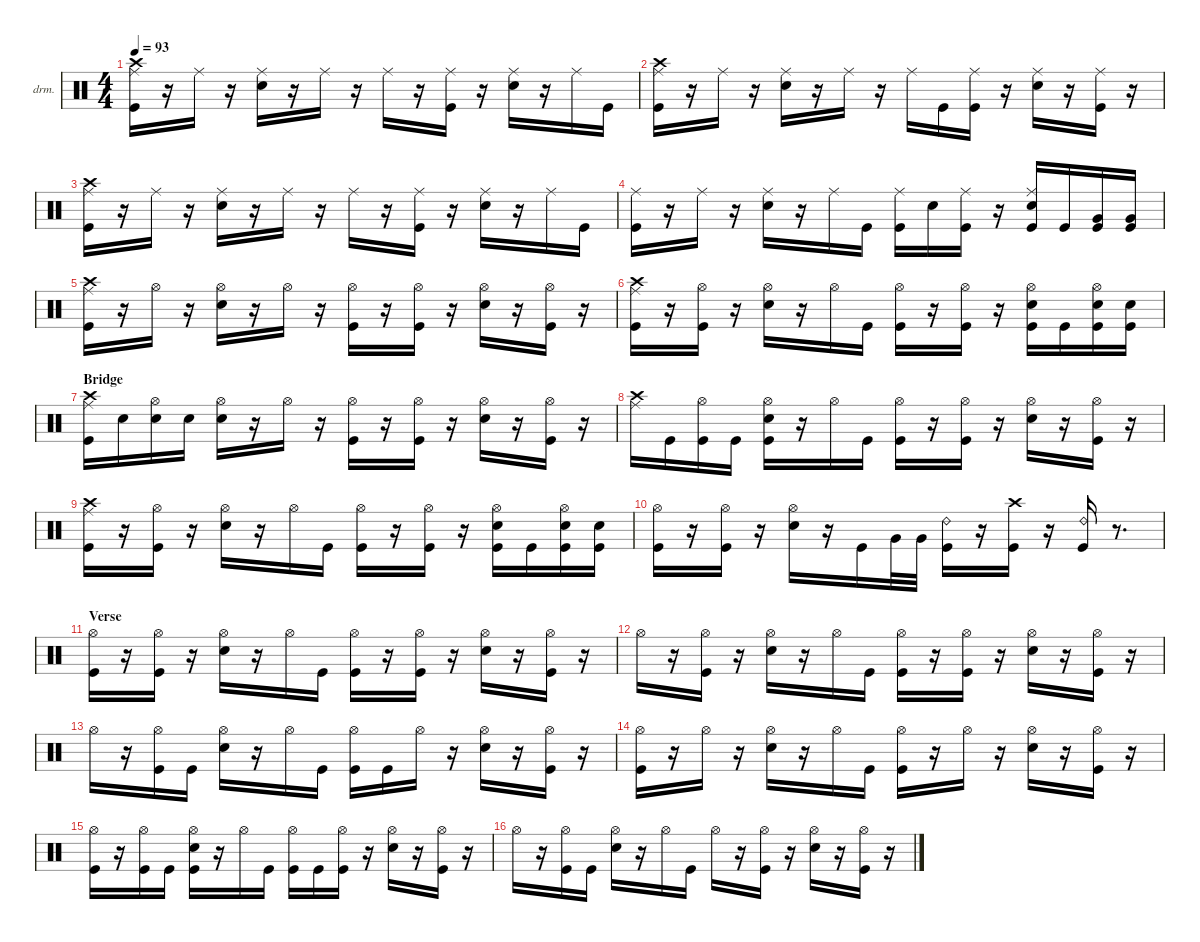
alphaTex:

\defaultSystemsLayout 2
\hideDynamics
\bracketExtendMode nobrackets
\firstSystemTrackNameOrientation horizontal
\otherSystemsTrackNameOrientation horizontal
\track ("Drumkit" "drm.") {instrument percussion}
\staff {score}
\articulation defaults
\ts (4 4)
\scale
1.0532
\tempo 93
\accidentals auto
\clef neutral
\ottava regular
\simile none
\ks c
("Kick (hit)" "Crash high (hit)" "Ride (middle)").16{dy mf} r.16 "Ride (middle)".16 r.16 ("Snare (hit) 2" "Ride (middle)").16 r.16 "Ride (middle)".16 r.16 "Ride (middle)".16 r.16 ("Kick (hit)" "Ride (middle)").16 r.16 ("Snare (hit) 2" "Ride (middle)").16 r.16 "Ride (middle)".16 "Kick (hit)".16 |
\scale
0.946802 ("Kick (hit)" "Crash high (hit)" "Ride (middle)").16 r.16 "Ride (middle)".16 r.16 ("Snare (hit) 2" "Ride (middle)").16 r.16 "Ride (middle)".16 r.16 "Ride (middle)".16 "Kick (hit)".16 ("Kick (hit)" "Ride (middle)").16 r.16 ("Snare (hit) 2" "Ride (middle)").16 r.16 ("Kick (hit)" "Ride (middle)").16 r.16 |
\scale
1.03306 ("Crash high (hit)" "Kick (hit)" "Ride (middle)").16 r.16 "Ride (middle)".16 r.16 ("Snare (hit) 2" "Ride (middle)").16 r.16 "Ride (middle)".16 r.16 "Ride (middle)".16 r.16 ("Kick (hit)" "Ride (middle)").16 r.16 ("Snare (hit) 2" "Ride (middle)").16 r.16 "Ride (middle)".16 "Kick (hit)".16 |
\scale
0.966937 ("Kick (hit)" "Ride (middle)").16 r.16 "Ride (middle)".16 r.16 ("Snare (hit) 2" "Ride (middle)").16 r.16 "Ride (middle)".16 "Kick (hit)".16 ("Kick (hit)" "Ride (middle)").16 "Snare (hit) 2".16 ("Kick (hit)" "Ride (middle)").16 r.16 ("Snare (hit) 2" "Kick (hit)" "Ride (middle)").16 "Kick (hit)".16 ("Kick (hit)" "Very Low Tom (hit)").16 ("Kick (hit)" "Very Low Tom (hit)").16 |
\scale
1.03043 ("Crash high (hit)" "Kick (hit)" "Ride (middle)").16 r.16 "Hi-Hat (open)".16 r.16 ("Snare (hit) 2" "Hi-Hat (open)").16 r.16 "Hi-Hat (open)".16 r.16 ("Kick (hit)" "Hi-Hat (open)").16 r.16 ("Kick (hit)" "Hi-Hat (open)").16 r.16 ("Snare (hit) 2" "Hi-Hat (open)").16 r.16 ("Kick (hit)" "Hi-Hat (open)").16 r.16 |
\scale
0.969568 ("Crash high (hit)" "Kick (hit)" "Ride (middle)").16 r.16 ("Kick (hit)" "Hi-Hat (open)").16 r.16 ("Snare (hit) 2" "Hi-Hat (open)").16 r.16 "Hi-Hat (open)".16 "Kick (hit)".16 ("Kick (hit)" "Hi-Hat (open)").16 r.16 ("Kick (hit)" "Hi-Hat (open)").16 r.16 ("Kick (hit)" "Snare (hit) 2" "Hi-Hat (open)").16 "Kick (hit)".16 ("Kick (hit)" "Snare (hit) 2" "Hi-Hat (open)").16 ("Kick (hit)" "Snare (hit) 2").16 |
\section ("" "Bridge")
\scale
1.03043 ("Kick (hit)" "Crash high (hit)" "Ride (middle)").16 "Snare (hit) 2".16 ("Snare (hit) 2" "Hi-Hat (open)").16 "Snare (hit) 2".16 ("Snare (hit) 2" "Hi-Hat (open)").16 r.16 "Hi-Hat (open)".16 r.16 ("Kick (hit)" "Hi-Hat (open)").16 r.16 ("Kick (hit)" "Hi-Hat (open)").16 r.16 ("Snare (hit) 2" "Hi-Hat (open)").16 r.16 ("Kick (hit)" "Hi-Hat (open)").16 r.16 |
\scale
0.969568 ("Crash high (hit)" "Ride (middle)").16 "Kick (hit)".16 ("Kick (hit)" "Hi-Hat (open)").16 "Kick (hit)".16 ("Kick (hit)" "Snare (hit) 2" "Hi-Hat (open)").16 r.16 "Hi-Hat (open)".16 "Kick (hit)".16 ("Kick (hit)" "Hi-Hat (open)").16 r.16 ("Kick (hit)" "Hi-Hat (open)").16 r.16 ("Snare (hit) 2" "Hi-Hat (open)").16 r.16 ("Kick (hit)" "Hi-Hat (open)").16 r.16 |
\scale
1.02601 ("Kick (hit)" "Crash high (hit)" "Ride (middle)").16 r.16 ("Kick (hit)" "Hi-Hat (open)").16 r.16 ("Snare (hit) 2" "Hi-Hat (open)").16 r.16 "Hi-Hat (open)".16 "Kick (hit)".16 ("Kick (hit)" "Hi-Hat (open)").16 r.16 ("Kick (hit)" "Hi-Hat (open)").16 r.16 ("Snare (hit) 2" "Kick (hit)" "Hi-Hat (open)").16 "Kick (hit)".16 ("Snare (hit) 2" "Kick (hit)" "Hi-Hat (open)").16 ("Kick (hit)" "Snare (hit) 2").16 |
\scale
0.973989 ("Kick (hit)" "Hi-Hat (open)").16 r.16 ("Kick (hit)" "Hi-Hat (open)").16 r.16 ("Snare (hit) 2" "Hi-Hat (open)").16 r.16 "Kick (hit)".16 "Very Low Tom (hit)".32 "Very Low Tom (hit)".32 ("Ride (bell) 2" "Kick (hit)").16 r.16 ("Crash high (hit)" "Kick (hit)").16 r.16 ("Kick (hit)" "Ride (bell) 2").16 r.8{d} |
\section ("" "Verse")
\scale
1.03043 ("Kick (hit)" "Hi-Hat (open)").16 r.16 ("Hi-Hat (open)" "Kick (hit)").16 r.16 ("Snare (hit) 2" "Hi-Hat (open)").16 r.16 "Hi-Hat (open)".16 "Kick (hit)".16 ("Hi-Hat (open)" "Kick (hit)").16 r.16 ("Hi-Hat (open)" "Kick (hit)").16 r.16 ("Snare (hit) 2" "Hi-Hat (open)").16 r.16 ("Kick (hit)" "Hi-Hat (open)").16 r.16 |
\scale
0.969568 "Hi-Hat (open)".16 r.16 ("Kick (hit)" "Hi-Hat (open)").16 r.16 ("Snare (hit) 2" "Hi-Hat (open)").16 r.16 "Hi-Hat (open)".16 "Kick (hit)".16 ("Hi-Hat (open)" "Kick (hit)").16 r.16 ("Kick (hit)" "Hi-Hat (open)").16 r.16 ("Snare (hit) 2" "Hi-Hat (open)").16 r.16 ("Kick (hit)" "Hi-Hat (open)").16 r.16 |
\scale
1.03043 "Hi-Hat (open)".16 r.16 ("Hi-Hat (open)" "Kick (hit)").16 "Kick (hit)".16 ("Hi-Hat (open)" "Snare (hit) 2").16 r.16 "Hi-Hat (open)".16 "Kick (hit)".16 ("Hi-Hat (open)" "Kick (hit)").16 "Kick (hit)".16 "Hi-Hat (open)".16 r.16 ("Hi-Hat (open)" "Snare (hit) 2").16 r.16 ("Kick (hit)" "Hi-Hat (open)").16 r.16 |
\scale
0.969568 ("Hi-Hat (open)" "Kick (hit)").16 r.16 "Hi-Hat (open)".16 r.16 ("Hi-Hat (open)" "Snare (hit) 2").16 r.16 "Hi-Hat (open)".16 "Kick (hit)".16 ("Kick (hit)" "Hi-Hat (open)").16 r.16 "Hi-Hat (open)".16 r.16 ("Snare (hit) 2" "Hi-Hat (open)").16 r.16 ("Hi-Hat (open)" "Kick (hit)").16 r.16 |
\scale
1.03043 ("Kick (hit)" "Hi-Hat (open)").16 r.16 ("Hi-Hat (open)" "Kick (hit)").16 "Kick (hit)".16 ("Kick (hit)" "Snare (hit) 2" "Hi-Hat (open)").16 r.16 "Hi-Hat (open)".16 "Kick (hit)".16 ("Hi-Hat (open)" "Kick (hit)").16 "Kick (hit)".16 ("Kick (hit)" "Hi-Hat (open)").16 r.16 ("Snare (hit) 2" "Hi-Hat (open)").16 r.16 ("Kick (hit)" "Hi-Hat (open)").16 r.16 |
\scale
0.969568 "Hi-Hat (open)".16 r.16 ("Hi-Hat (open)" "Kick (hit)").16 "Kick (hit)".16 ("Hi-Hat (open)" "Snare (hit) 2").16 r.16 "Hi-Hat (open)".16 "Kick (hit)".16 "Hi-Hat (open)".16 r.16 ("Kick (hit)" "Hi-Hat (open)").16 r.16 ("Hi-Hat (open)" "Snare (hit) 2").16 r.16 ("Kick (hit)" "Hi-Hat (open)").16 r.16
